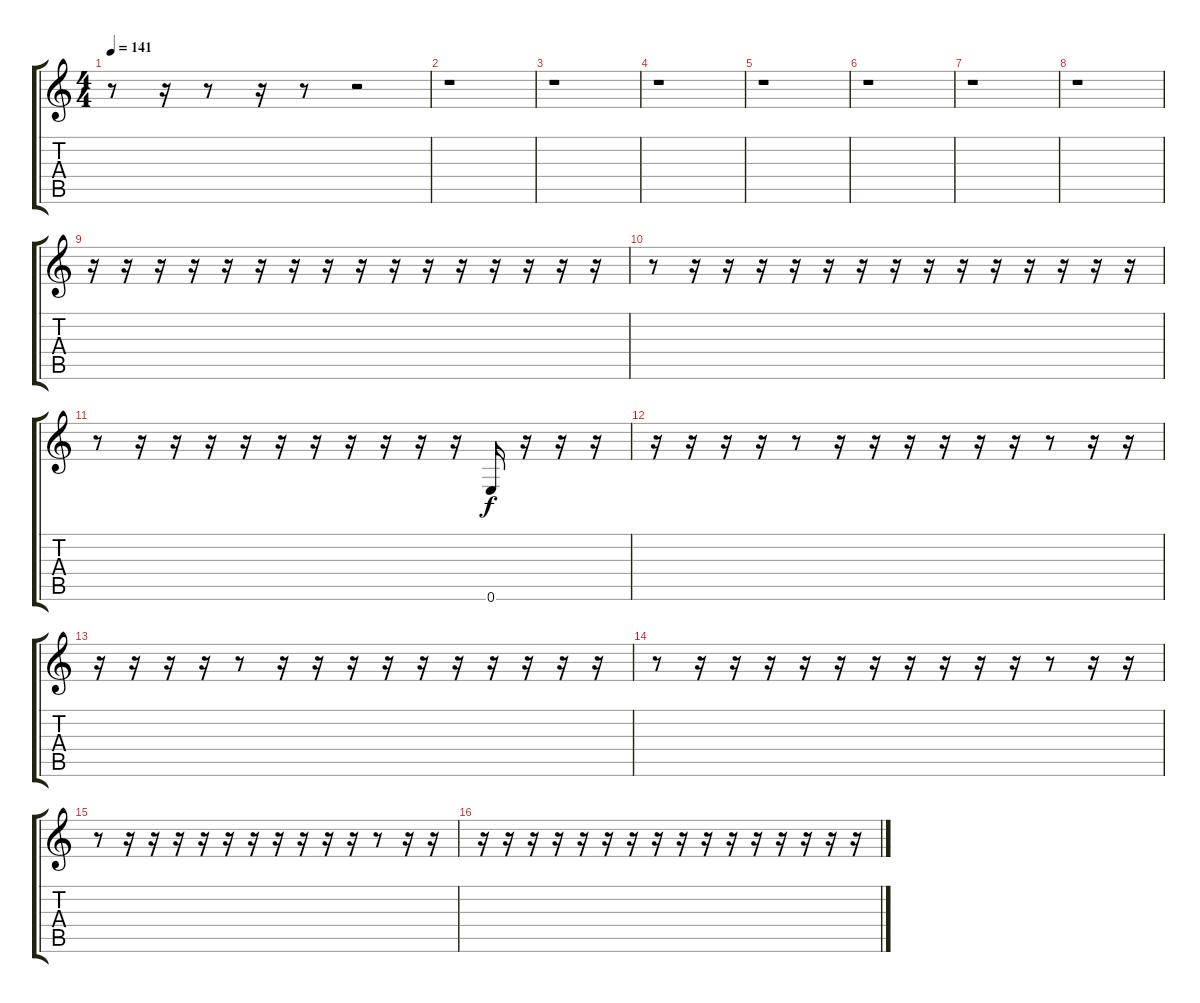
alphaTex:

\track "" {instrument electricbassfinger}
\staff {score tabs}
\tuning (E4 B3 G3 D3 A2 E2) {hide}
\ts (4 4)
\tempo 141
\clef g2
\ks c
r.8{dy f} r.16 r.8 r.16 r.8 r.2 |
r.1 |
r.1 |
r.1 |
r.1 |
r.1 |
r.1 |
r.1 |
r.16 r.16 r.16 r.16 r.16 r.16 r.16 r.16 r.16 r.16 r.16 r.16 r.16 r.16 r.16 r.16 |
r.8 r.16 r.16 r.16 r.16 r.16 r.16 r.16 r.16 r.16 r.16 r.16 r.16 r.16 r.16 |
r.8 r.16 r.16 r.16 r.16 r.16 r.16 r.16 r.16 r.16 r.16 0.6.16 r.16 r.16 r.16 |
r.16 r.16 r.16 r.16 r.8 r.16 r.16 r.16 r.16 r.16 r.16 r.8 r.16 r.16 |
r.16 r.16 r.16 r.16 r.8 r.16 r.16 r.16 r.16 r.16 r.16 r.16 r.16 r.16 r.16 |
r.8 r.16 r.16 r.16 r.16 r.16 r.16 r.16 r.16 r.16 r.16 r.8 r.16 r.16 |
r.8 r.16 r.16 r.16 r.16 r.16 r.16 r.16 r.16 r.16 r.16 r.8 r.16 r.16 |
r.16 r.16 r.16 r.16 r.16 r.16 r.16 r.16 r.16 r.16 r.16 r.16 r.16 r.16 r.16 r.16
